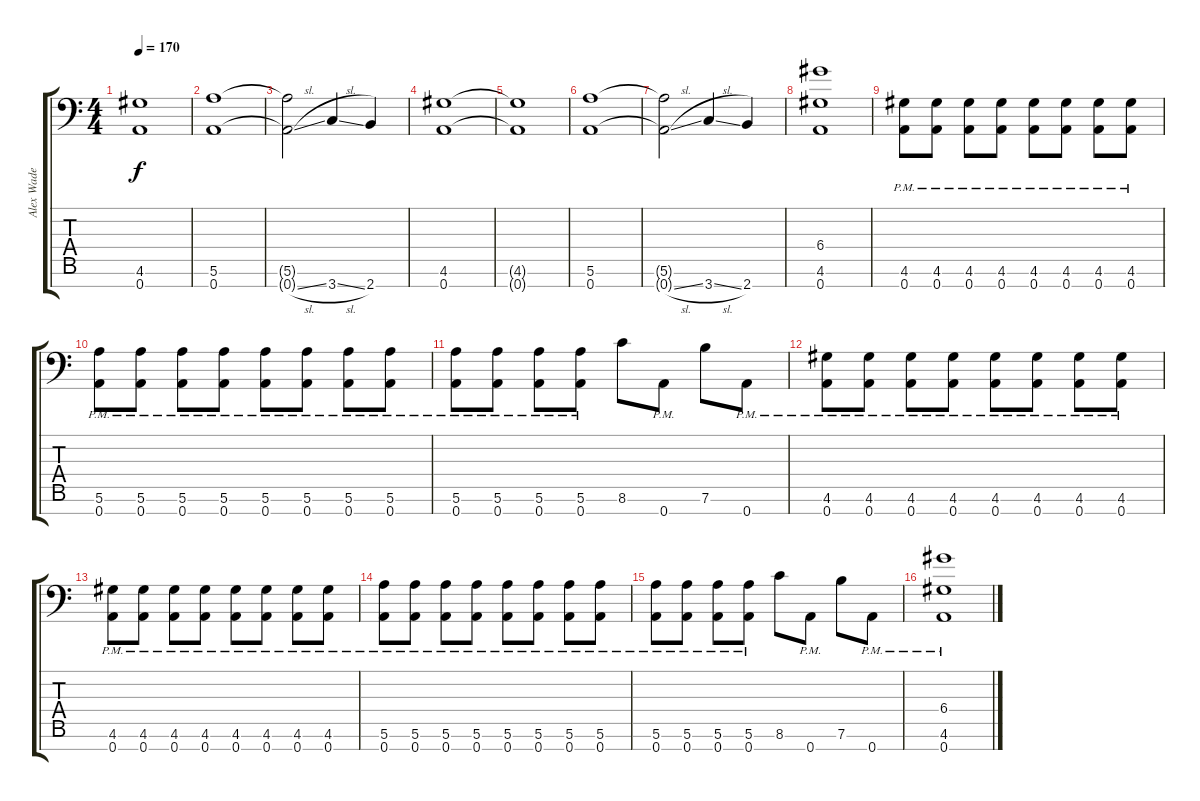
\track ("Alex Wade" "Alex Wade") {instrument distortionguitar}
\staff {score tabs}
\tuning (E4 B3 G3 D3 A2 E2 A1) {hide}
\ts (4 4)
\tempo 170
\clef f4
\ks c
(4.6{t} 0.7{t}).1{dy f} |
(5.6 0.7).1 |
(5.6{t} 0.7{sl t}).2 3.7{sl}.4 2.7.4 |
(4.6 0.7).1 |
(4.6{t} 0.7{t}).1 |
(5.6 0.7).1 |
(5.6{t} 0.7{sl t}).2 3.7{sl}.4 2.7.4 |
(6.4 4.6 0.7).1 |
(4.6{pm} 0.7{pm}).8 (4.6{pm} 0.7{pm}).8 (4.6{pm} 0.7{pm}).8 (4.6{pm} 0.7{pm}).8 (4.6{pm} 0.7{pm}).8 (4.6{pm} 0.7{pm}).8 (4.6{pm} 0.7{pm}).8 (4.6{pm} 0.7{pm}).8 |
(5.6{pm} 0.7{pm}).8 (5.6{pm} 0.7{pm}).8 (5.6{pm} 0.7{pm}).8 (5.6{pm} 0.7{pm}).8 (5.6{pm} 0.7{pm}).8 (5.6{pm} 0.7{pm}).8 (5.6{pm} 0.7{pm}).8 (5.6{pm} 0.7{pm}).8 |
(5.6{pm} 0.7{pm}).8 (5.6{pm} 0.7{pm}).8 (5.6{pm} 0.7{pm}).8 (5.6{pm} 0.7{pm}).8 8.6.8 0.7{pm}.8 7.6.8 0.7{pm}.8 |
(4.6{pm} 0.7{pm}).8 (4.6{pm} 0.7{pm}).8 (4.6{pm} 0.7{pm}).8 (4.6{pm} 0.7{pm}).8 (4.6{pm} 0.7{pm}).8 (4.6{pm} 0.7{pm}).8 (4.6{pm} 0.7{pm}).8 (4.6{pm} 0.7{pm}).8 |
(4.6{pm} 0.7{pm}).8 (4.6{pm} 0.7{pm}).8 (4.6{pm} 0.7{pm}).8 (4.6{pm} 0.7{pm}).8 (4.6{pm} 0.7{pm}).8 (4.6{pm} 0.7{pm}).8 (4.6{pm} 0.7{pm}).8 (4.6{pm} 0.7{pm}).8 |
(5.6{pm} 0.7{pm}).8 (5.6{pm} 0.7{pm}).8 (5.6{pm} 0.7{pm}).8 (5.6{pm} 0.7{pm}).8 (5.6{pm} 0.7{pm}).8 (5.6{pm} 0.7{pm}).8 (5.6{pm} 0.7{pm}).8 (5.6{pm} 0.7{pm}).8 |
(5.6{pm} 0.7{pm}).8 (5.6{pm} 0.7{pm}).8 (5.6{pm} 0.7{pm}).8 (5.6{pm} 0.7{pm}).8 8.6.8 0.7{pm}.8 7.6.8 0.7{pm}.8 |
(6.4 4.6{pm} 0.7{pm}).1
